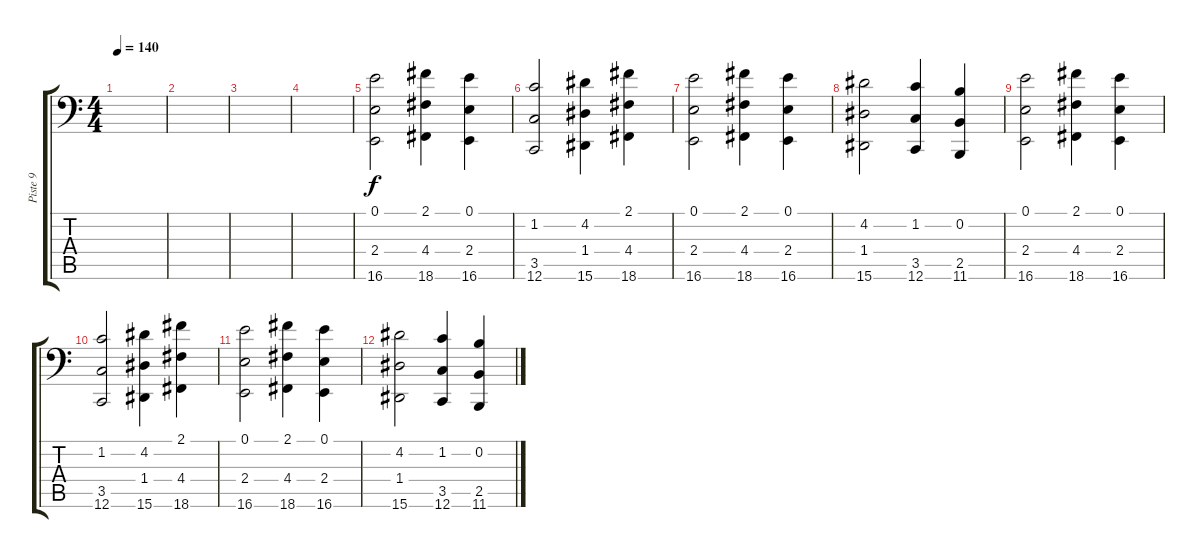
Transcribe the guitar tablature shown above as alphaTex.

\track ("Piste 9" "Piste 9") {instrument trumpet}
\staff {score tabs}
\tuning (E4 B3 G3 D3 A2 C1) {hide}
\ts (4 4)
\tempo 140
\clef f4
\ks c
|
|
|
|
(0.1 2.4 16.6).2 (2.1 4.4 18.6).4 (0.1 2.4 16.6).4 |
(1.2 3.5 12.6).2 (4.2 1.4 15.6).4 (2.1 4.4 18.6).4 |
(0.1 2.4 16.6).2 (2.1 4.4 18.6).4 (0.1 2.4 16.6).4 |
(4.2 1.4 15.6).2 (1.2 3.5 12.6).4 (0.2 2.5 11.6).4 |
(0.1 2.4 16.6).2 (2.1 4.4 18.6).4 (0.1 2.4 16.6).4 |
(1.2 3.5 12.6).2 (4.2 1.4 15.6).4 (2.1 4.4 18.6).4 |
(0.1 2.4 16.6).2 (2.1 4.4 18.6).4 (0.1 2.4 16.6).4 |
(4.2 1.4 15.6).2 (1.2 3.5 12.6).4 (0.2 2.5 11.6).4
